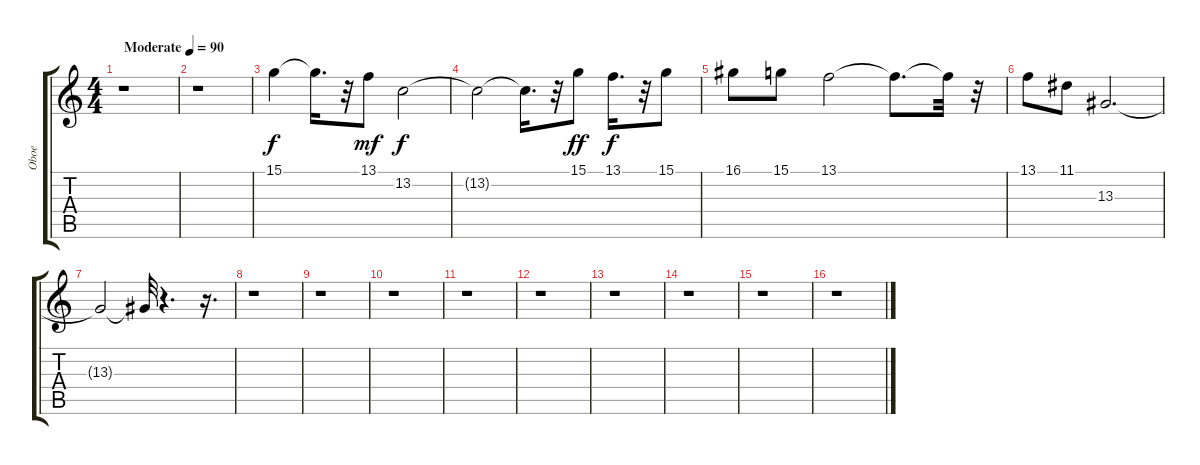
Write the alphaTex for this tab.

\track ("Oboe                " "Oboe      ") {instrument oboe}
\staff {score tabs}
\tuning (E4 B3 G3 D3 A2 E2) {hide}
\ts (4 4)
\tempo (90 "Moderate")
\clef g2
\ks c
r.1{dy f instrument oboe} |
r.1 |
15.1.4 15.1{t}.16{d} r.32 13.1.8{dy mf} 13.2.2{dy f} |
13.2{t}.2 13.2{t}.16{d} r.32 15.1.8{dy ff} 13.1.16{d dy f} r.32 15.1.8 |
16.1.8 15.1.8 13.1.2 13.1{t}.8{d} 13.1{t}.32 r.32 |
13.1.8 11.1.8 13.3.2{d} |
13.3{t}.2 13.3{t}.32 r.4{d} r.16{d} |
r.1 |
r.1 |
r.1 |
r.1 |
r.1 |
r.1 |
r.1 |
r.1 |
r.1
